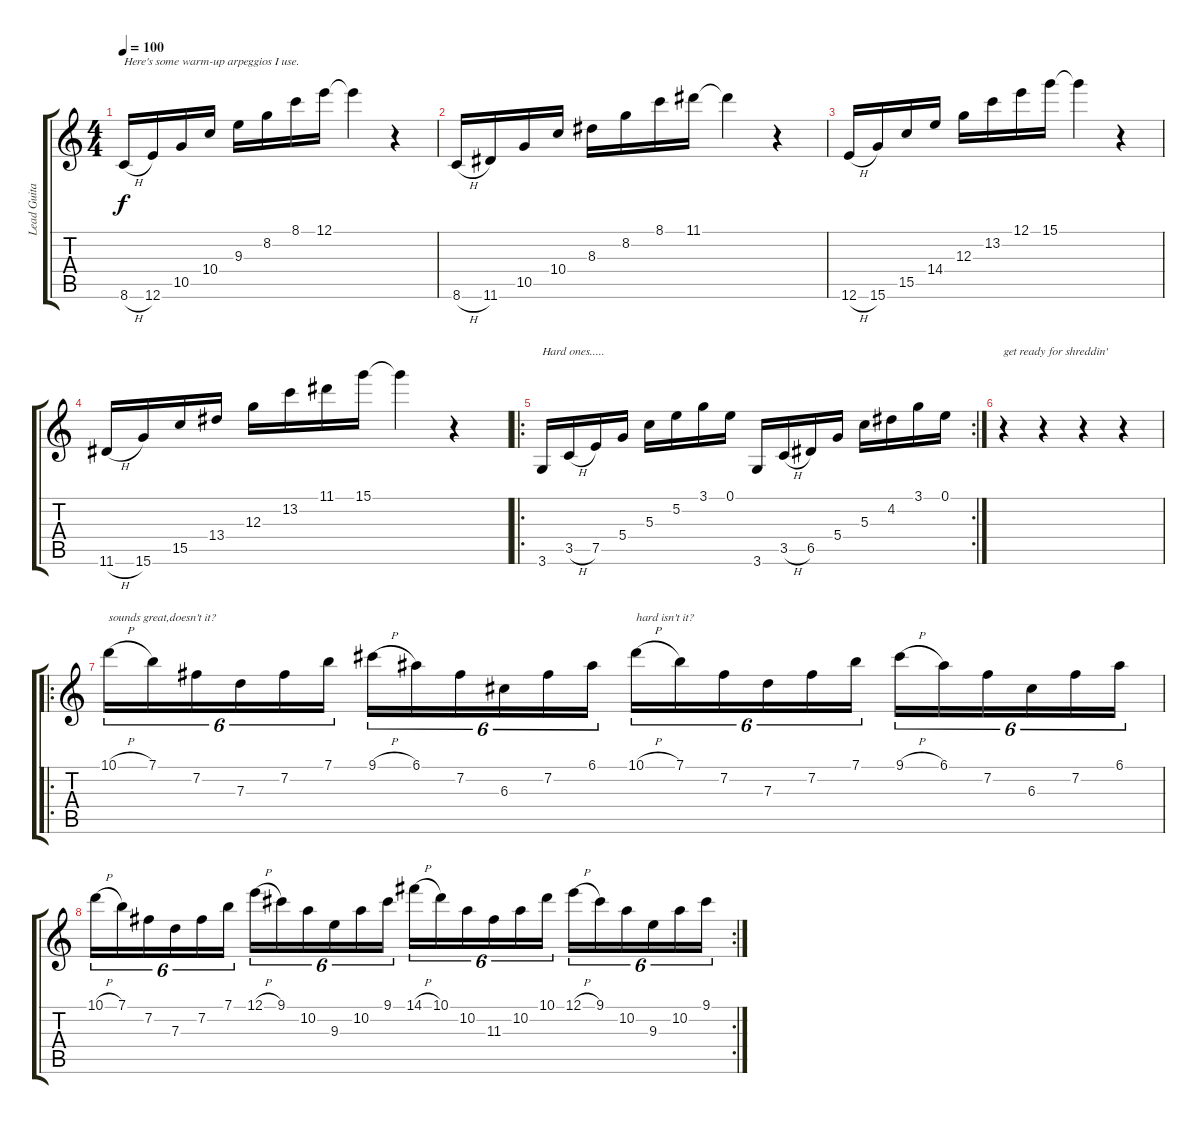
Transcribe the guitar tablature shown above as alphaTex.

\track ("Lead Guitar (learn this one)" "Lead Guita") {instrument overdrivenguitar}
\staff {score tabs}
\tuning (E4 B3 G3 D3 A2 E2) {hide}
\ts (4 4)
\tempo 100
\clef g2
\ks c
8.6{h}.16{txt "Here's some warm-up arpeggios I use." dy f instrument overdrivenguitar} 12.6.16 10.5.16 10.4.16 9.3.16 8.2.16 8.1.16 12.1.16 12.1{t}.4 r.4 |
8.6{h}.16 11.6.16 10.5.16 10.4.16 8.3.16 8.2.16 8.1.16 11.1.16 11.1{t}.4 r.4 |
12.6{h}.16 15.6.16 15.5.16 14.4.16 12.3.16 13.2.16 12.1.16 15.1.16 15.1{t}.4 r.4 |
11.6{h}.16 15.6.16 15.5.16 13.4.16 12.3.16 13.2.16 11.1.16 15.1.16 15.1{t}.4 r.4 |
\ro
\rc 2
3.6.16{txt "Hard ones....."} 3.5{h}.16 7.5.16 5.4.16 5.3.16 5.2.16 3.1.16 0.1.16 3.6.16 3.5{h}.16 6.5.16 5.4.16 5.3.16 4.2.16 3.1.16 0.1.16 |
r.4{txt "get ready for shreddin'"} r.4 r.4 r.4 |
\ro
10.1{h}.16{tu (6 4) txt "sounds great,doesn't it?"} 7.1.16{tu (6 4)} 7.2.16{tu (6 4)} 7.3.16{tu (6 4)} 7.2.16{tu (6 4)} 7.1.16{tu (6 4)} 9.1{h}.16{tu (6 4)} 6.1.16{tu (6 4)} 7.2.16{tu (6 4)} 6.3.16{tu (6 4)} 7.2.16{tu (6 4)} 6.1.16{tu (6 4)} 10.1{h}.16{tu (6 4) txt "hard isn't it?"} 7.1.16{tu (6 4)} 7.2.16{tu (6 4)} 7.3.16{tu (6 4)} 7.2.16{tu (6 4)} 7.1.16{tu (6 4)} 9.1{h}.16{tu (6 4)} 6.1.16{tu (6 4)} 7.2.16{tu (6 4)} 6.3.16{tu (6 4)} 7.2.16{tu (6 4)} 6.1.16{tu (6 4)} |
\rc 2
10.1{h}.16{tu (6 4)} 7.1.16{tu (6 4)} 7.2.16{tu (6 4)} 7.3.16{tu (6 4)} 7.2.16{tu (6 4)} 7.1.16{tu (6 4)} 12.1{h}.16{tu (6 4)} 9.1.16{tu (6 4)} 10.2.16{tu (6 4)} 9.3.16{tu (6 4)} 10.2.16{tu (6 4)} 9.1.16{tu (6 4)} 14.1{h}.16{tu (6 4)} 10.1.16{tu (6 4)} 10.2.16{tu (6 4)} 11.3.16{tu (6 4)} 10.2.16{tu (6 4)} 10.1.16{tu (6 4)} 12.1{h}.16{tu (6 4)} 9.1.16{tu (6 4)} 10.2.16{tu (6 4)} 9.3.16{tu (6 4)} 10.2.16{tu (6 4)} 9.1.16{tu (6 4)}
